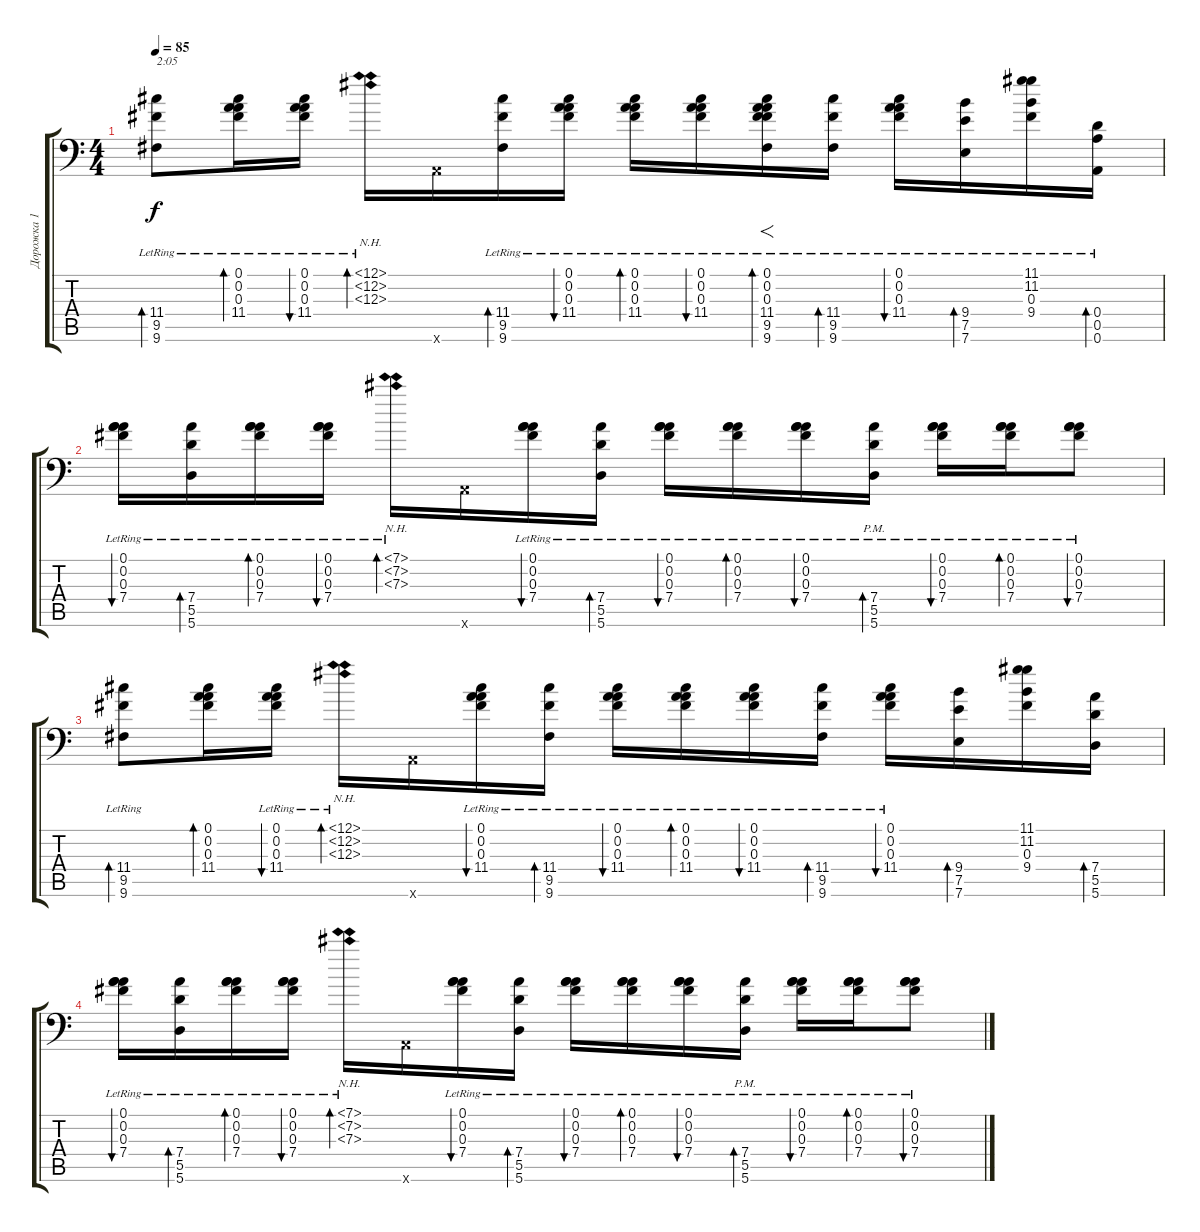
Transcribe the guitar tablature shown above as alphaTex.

\track ("Дорожка 1" "Дорожка 1") {instrument acousticguitarsteel}
\staff {score tabs}
\tuning (A3 A3 Gb3 D3 A2 A1) {hide}
\ts (4 4)
\tempo 85
\clef f4
\ks c
(11.4{lr} 9.5{lr} 9.6{lr}).8{bd 60 txt "2:05" dy f} (0.1{lr} 0.2{lr} 0.3{lr} 11.4{lr}).16{bd 60} (0.1{lr} 0.2{lr} 0.3{lr} 11.4{lr}).16{bu 60} (12.1{nh lr} 12.2{nh lr} 12.3{nh lr}).16{bd 60} 0.6{x}.16 (11.4{lr} 9.5{lr} 9.6{lr}).16{bd 60} (0.1{lr} 0.2{lr} 0.3{lr} 11.4{lr}).16{bu 60} (0.1{lr} 0.2{lr} 0.3{lr} 11.4{lr}).16{bd 60} (0.1{lr} 0.2{lr} 0.3{lr} 11.4{lr}).16{bu 60} (0.1{lr} 0.2{lr} 0.3{lr} 11.4{lr} 9.5{lr} 9.6{lr}).16{f bd 60} (11.4{lr} 9.5{lr} 9.6{lr}).16{bd 60} (0.1{lr} 0.2{lr} 0.3{lr} 11.4{lr}).16{bu 60} (9.4{lr} 7.5{lr} 7.6{lr}).16{bd 60} (11.1{lr} 11.2{lr} 0.3{lr} 9.4{lr}).16 (0.4{lr} 0.5{lr} 0.6{lr}).16{bd 60} |
(0.1{lr} 0.2{lr} 0.3{lr} 7.4{lr}).16{bu 60} (7.4{lr} 5.5{lr} 5.6{lr}).16{bd 60} (0.1{lr} 0.2{lr} 0.3{lr} 7.4{lr}).16{bd 60} (0.1{lr} 0.2{lr} 0.3{lr} 7.4{lr}).16{bu 60} (7.1{nh lr} 7.2{nh lr} 7.3{nh lr}).16{bd 60} 0.6{x}.16 (0.1{lr} 0.2{lr} 0.3{lr} 7.4{lr}).16{bu 60} (7.4{lr} 5.5{lr} 5.6{lr}).16{bd 60} (0.1{lr} 0.2{lr} 0.3{lr} 7.4{lr}).16{bu 60} (0.1{lr} 0.2{lr} 0.3{lr} 7.4{lr}).16{bd 60} (0.1{lr} 0.2{lr} 0.3{lr} 7.4{lr}).16{bu 60} (7.4{lr} 5.5{pm lr} 5.6{pm lr}).16{bd 60} (0.1{lr} 0.2{lr} 0.3{lr} 7.4{lr}).16{bu 60} (0.1{lr} 0.2{lr} 0.3{lr} 7.4{lr}).16{bd 60} (0.1{lr} 0.2{lr} 0.3{lr} 7.4{lr}).8{bu 60} |
(11.4{lr} 9.5{lr} 9.6{lr}).8{bd 60} (0.1 0.2 0.3 11.4).16{bd 60} (0.1{lr} 0.2{lr} 0.3{lr} 11.4{lr}).16{bu 60} (12.1{nh lr} 12.2{nh lr} 12.3{nh lr}).16{bd 60} 0.6{x}.16 (0.1{lr} 0.2{lr} 0.3{lr} 11.4{lr}).16{bu 60} (11.4{lr} 9.5{lr} 9.6{lr}).16{bd 60} (0.1{lr} 0.2{lr} 0.3{lr} 11.4{lr}).16{bu 60} (0.1{lr} 0.2{lr} 0.3{lr} 11.4{lr}).16{bd 60} (0.1{lr} 0.2{lr} 0.3{lr} 11.4{lr}).16{bu 60} (11.4{lr} 9.5{lr} 9.6{lr}).16{bd 60} (0.1{lr} 0.2{lr} 0.3{lr} 11.4{lr}).16{bu 60} (9.4 7.5 7.6).16{bd 60} (11.1 11.2 0.3 9.4).16 (7.4 5.5 5.6).16{bd 60} |
(0.1{lr} 0.2{lr} 0.3{lr} 7.4{lr}).16{bu 60} (7.4{lr} 5.5{lr} 5.6{lr}).16{bd 60} (0.1{lr} 0.2{lr} 0.3{lr} 7.4{lr}).16{bd 60} (0.1{lr} 0.2{lr} 0.3{lr} 7.4{lr}).16{bu 60} (7.1{nh lr} 7.2{nh lr} 7.3{nh lr}).16{bd 60} 0.6{x}.16 (0.1{lr} 0.2{lr} 0.3{lr} 7.4{lr}).16{bu 60} (7.4{lr} 5.5{lr} 5.6{lr}).16{bd 60} (0.1{lr} 0.2{lr} 0.3{lr} 7.4{lr}).16{bu 60} (0.1{lr} 0.2{lr} 0.3{lr} 7.4{lr}).16{bd 60} (0.1{lr} 0.2{lr} 0.3{lr} 7.4{lr}).16{bu 60} (7.4{lr} 5.5{pm lr} 5.6{pm lr}).16{bd 60} (0.1{lr} 0.2{lr} 0.3{lr} 7.4{lr}).16{bu 60} (0.1{lr} 0.2{lr} 0.3{lr} 7.4{lr}).16{bd 60} (0.1{lr} 0.2{lr} 0.3{lr} 7.4{lr}).8{bu 60}
